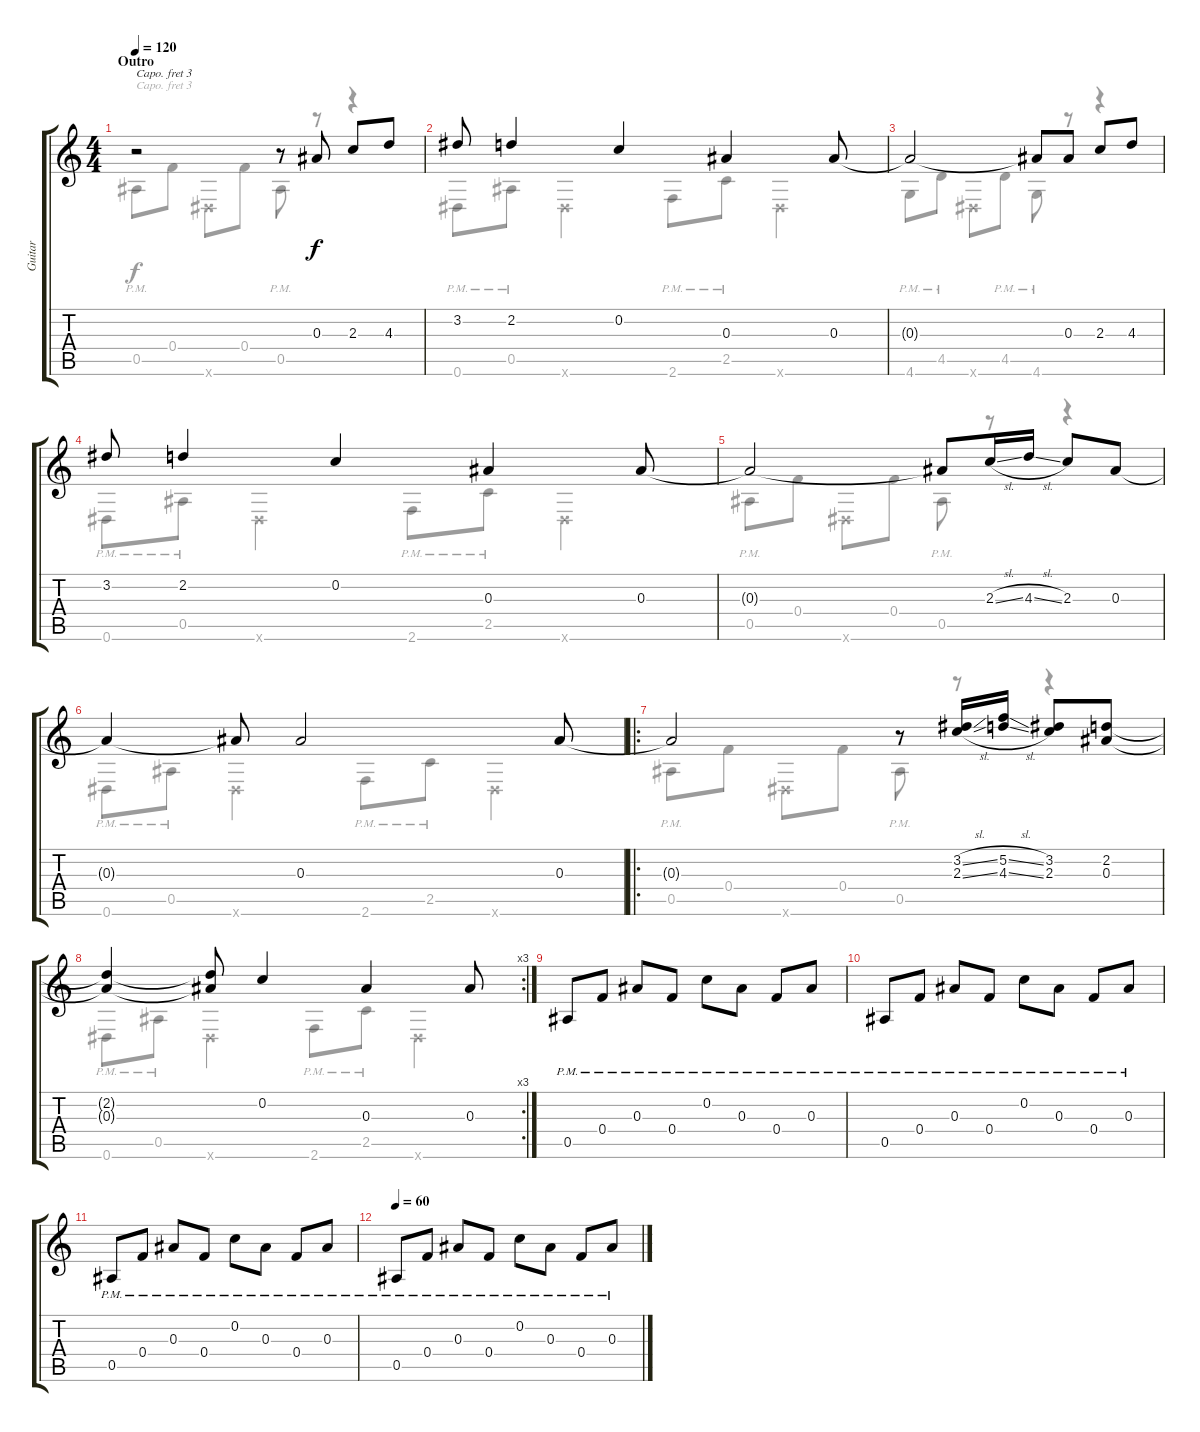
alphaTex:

\track ("Guitar" "Guitar") {instrument acousticguitarsteel}
\staff {score tabs}
\capo 3
\tuning (D4 A3 G3 D3 G2 C2) {hide}
\voice
\ts (4 4)
\section ("" "Outro")
\tempo 120
\clef g2
\ks c
r.2{dy f} r.8 0.3.8 2.3.8 4.3.8 |
3.2.8 2.2.4 0.2.4 0.3.4 0.3.8 |
0.3{t}.2 0.3{t}.8 0.3.8 2.3.8 4.3.8 |
3.2.8 2.2.4 0.2.4 0.3.4 0.3.8 |
0.3{t}.2 0.3{t}.8 2.3{sl}.16 4.3{sl}.16 2.3.8 0.3.8 |
0.3{t}.4 0.3{t}.8 0.3.2 0.3.8 |
\ro
0.3{t}.2 r.8 (3.2{sl} 2.3{sl}).16 (5.2{sl} 4.3{sl}).16 (3.2 2.3).8 (2.2 0.3).8 |
\rc 3
(2.2{t} 0.3{t}).4 (2.2{t} 0.3{t}).8 0.2.4 0.3.4 0.3.8 |
0.5{pm}.8 0.4{pm}.8 0.3{pm}.8 0.4{pm}.8 0.2{pm}.8 0.3{pm}.8 0.4{pm}.8 0.3{pm}.8 |
0.5{pm}.8 0.4{pm}.8 0.3{pm}.8 0.4{pm}.8 0.2{pm}.8 0.3{pm}.8 0.4{pm}.8 0.3{pm}.8 |
0.5{pm}.8 0.4{pm}.8 0.3{pm}.8 0.4{pm}.8 0.2{pm}.8 0.3{pm}.8 0.4{pm}.8 0.3{pm}.8 |
\tempo 60
0.5{pm}.8 0.4{pm}.8 0.3{pm}.8 0.4{pm}.8 0.2{pm}.8 0.3{pm}.8 0.4{pm}.8 0.3{pm}.8
\voice
\clef g2
\ottava regular
\simile none
\ks c
0.5{pm}.8{dy f} 0.4.8 0.6{x}.8 0.4.8 0.5{pm}.8 r.8 r.4 |
0.6{pm}.8 0.5{pm}.8 0.6{x}.4 2.6{pm}.8 2.5{pm}.8 0.6{x}.4 |
4.6{pm}.8 4.5{pm}.8 0.6{x}.8 4.5{pm}.8 4.6{pm}.8 r.8 r.4 |
0.6{pm}.8 0.5{pm}.8 0.6{x}.4 2.6{pm}.8 2.5{pm}.8 0.6{x}.4 |
0.5{pm}.8 0.4.8 0.6{x}.8 0.4.8 0.5{pm}.8 r.8 r.4 |
0.6{pm}.8 0.5{pm}.8 0.6{x}.4 2.6{pm}.8 2.5{pm}.8 0.6{x}.4 |
0.5{pm}.8 0.4.8 0.6{x}.8 0.4.8 0.5{pm}.8 r.8 r.4 |
0.6{pm}.8 0.5{pm}.8 0.6{x}.4 2.6{pm}.8 2.5{pm}.8 0.6{x}.4 |
|
|
|
